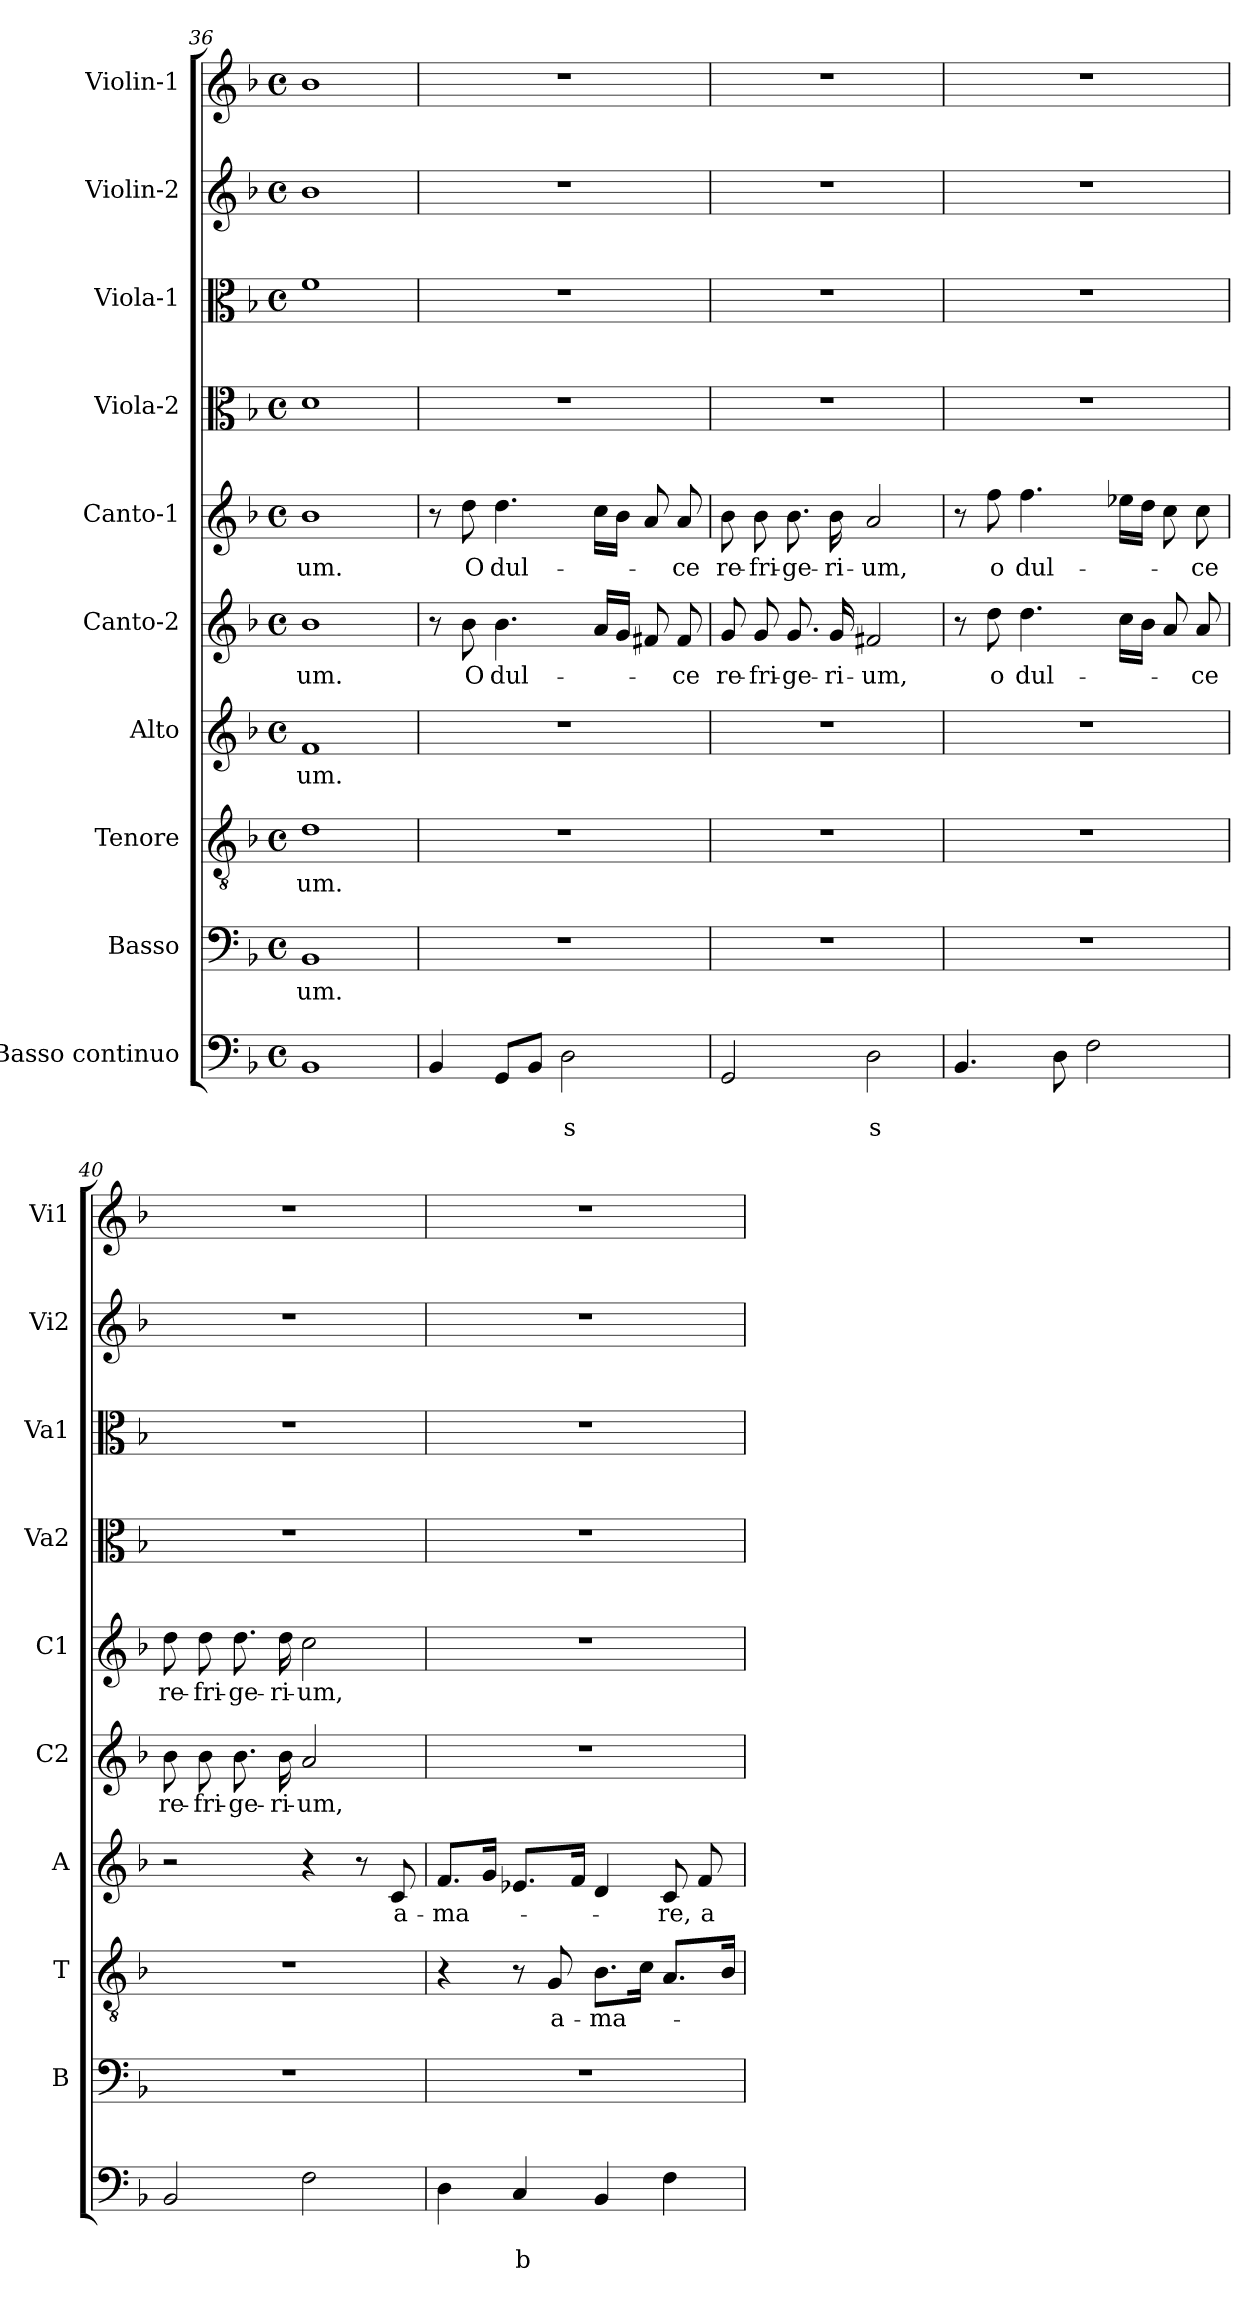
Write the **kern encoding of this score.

**kern	**text	**text	**kern	**text	**kern	**text	**kern	**text	**kern	**text	**kern	**text	**kern	**kern	**kern	**kern
*part10	*part10	*part10	*part9	*part9	*part8	*part8	*part7	*part7	*part6	*part6	*part5	*part5	*part4	*part3	*part2	*part1
*staff10	*staff10	*staff10	*staff9	*staff9	*staff8	*staff8	*staff7	*staff7	*staff6	*staff6	*staff5	*staff5	*staff4	*staff3	*staff2	*staff1
*I"Basso continuo	*	*	*I"Basso	*	*I"Tenore	*	*I"Alto	*	*I"Canto-2	*	*I"Canto-1	*	*I"Viola-2	*I"Viola-1	*I"Violin-2	*I"Violin-1
*	*	*	*I'B	*	*I'T	*	*I'A	*	*I'C2	*	*I'C1	*	*I'Va2	*I'Va1	*I'Vi2	*I'Vi1
*clefF4	*	*	*clefF4	*	*clefGv2	*	*clefG2	*	*clefG2	*	*clefG2	*	*clefC3	*clefC3	*clefG2	*clefG2
*k[b-]	*	*	*k[b-]	*	*k[b-]	*	*k[b-]	*	*k[b-]	*	*k[b-]	*	*k[b-]	*k[b-]	*k[b-]	*k[b-]
*F:	*	*	*F:	*	*F:	*	*F:	*	*F:	*	*F:	*	*F:	*F:	*F:	*F:
*M4/4	*	*	*M4/4	*	*M4/4	*	*M4/4	*	*M4/4	*	*M4/4	*	*M4/4	*M4/4	*M4/4	*M4/4
*met(c)	*	*	*met(c)	*	*met(c)	*	*met(c)	*	*met(c)	*	*met(c)	*	*met(c)	*met(c)	*met(c)	*met(c)
=36	=36	=36	=36	=36	=36	=36	=36	=36	=36	=36	=36	=36	=36	=36	=36	=36
!	!	!	!	!LO:LY:b	!	!LO:LY:b	!	!LO:LY:b	!	!LO:LY:b	!	!LO:LY:b	!	!	!	!
1BB-	.	.	1BB-	-um.	1d	-um.	1f	-um.	1b-	-um.	1b-	-um.	1d	1f	1b-	1b-
=37	=37	=37	=37	=37	=37	=37	=37	=37	=37	=37	=37	=37	=37	=37	=37	=37
4BB-/	.	.	1r	.	1r	.	1r	.	8r	.	8r	.	1r	1r	1r	1r
!	!	!	!	!	!	!	!	!	!	!LO:LY:b	!	!LO:LY:b	!	!	!	!
.	.	.	.	.	.	.	.	.	8b-\	O	8dd\	O	.	.	.	.
!	!	!	!	!	!	!	!	!	!	!LO:LY:b	!	!LO:LY:b	!	!	!	!
8GG/L	.	.	.	.	.	.	.	.	4.b-\	dul-	4.dd\	dul-	.	.	.	.
8BB-/J	.	.	.	.	.	.	.	.	.	.	.	.	.	.	.	.
!	!	!LO:LY:b	!	!	!	!	!	!	!	!	!	!	!	!	!	!
2D\	.	s	.	.	.	.	.	.	.	.	.	.	.	.	.	.
.	.	.	.	.	.	.	.	.	16a/LL	.	16cc\LL	.	.	.	.	.
.	.	.	.	.	.	.	.	.	16g/JJ	.	16b-\JJ	.	.	.	.	.
.	.	.	.	.	.	.	.	.	8f#X/	.	8a/	.	.	.	.	.
!	!	!	!	!	!	!	!	!	!	!LO:LY:b	!	!LO:LY:b	!	!	!	!
.	.	.	.	.	.	.	.	.	8f#/	-ce	8a/	-ce	.	.	.	.
!!LO:PB:g=z
=38	=38	=38	=38	=38	=38	=38	=38	=38	=38	=38	=38	=38	=38	=38	=38	=38
!	!	!	!	!	!	!	!	!	!	!LO:LY:b	!	!LO:LY:b	!	!	!	!
2GG/	.	.	1r	.	1r	.	1r	.	8g/	re-	8b-\	re-	1r	1r	1r	1r
!	!	!	!	!	!	!	!	!	!	!LO:LY:b	!	!LO:LY:b	!	!	!	!
.	.	.	.	.	.	.	.	.	8g/	-fri-	8b-\	-fri-	.	.	.	.
!	!	!	!	!	!	!	!	!	!	!LO:LY:b	!	!LO:LY:b	!	!	!	!
.	.	.	.	.	.	.	.	.	8.g/	-ge-	8.b-\	-ge-	.	.	.	.
!	!	!	!	!	!	!	!	!	!	!LO:LY:b	!	!LO:LY:b	!	!	!	!
.	.	.	.	.	.	.	.	.	16g/	-ri-	16b-\	-ri-	.	.	.	.
!	!	!LO:LY:b	!	!	!	!	!	!	!	!LO:LY:b	!	!LO:LY:b	!	!	!	!
2D\	.	s	.	.	.	.	.	.	2f#X/	-um,	2a/	-um,	.	.	.	.
=39	=39	=39	=39	=39	=39	=39	=39	=39	=39	=39	=39	=39	=39	=39	=39	=39
4.BB-/	.	.	1r	.	1r	.	1r	.	8r	.	8r	.	1r	1r	1r	1r
!	!	!	!	!	!	!	!	!	!	!LO:LY:b	!	!LO:LY:b	!	!	!	!
.	.	.	.	.	.	.	.	.	8dd\	o	8ff\	o	.	.	.	.
!	!	!	!	!	!	!	!	!	!	!LO:LY:b	!	!LO:LY:b	!	!	!	!
.	.	.	.	.	.	.	.	.	4.dd\	dul-	4.ff\	dul-	.	.	.	.
8D\	.	.	.	.	.	.	.	.	.	.	.	.	.	.	.	.
2F\	.	.	.	.	.	.	.	.	.	.	.	.	.	.	.	.
.	.	.	.	.	.	.	.	.	16cc\LL	.	16ee-X\LL	.	.	.	.	.
.	.	.	.	.	.	.	.	.	16b-\JJ	.	16dd\JJ	.	.	.	.	.
.	.	.	.	.	.	.	.	.	8a/	.	8cc\	.	.	.	.	.
!	!	!	!	!	!	!	!	!	!	!LO:LY:b	!	!LO:LY:b	!	!	!	!
.	.	.	.	.	.	.	.	.	8a/	-ce	8cc\	-ce	.	.	.	.
=40	=40	=40	=40	=40	=40	=40	=40	=40	=40	=40	=40	=40	=40	=40	=40	=40
!	!	!	!	!	!	!	!	!	!	!LO:LY:b	!	!LO:LY:b	!	!	!	!
2BB-/	.	.	1r	.	1r	.	2r	.	8b-\	re-	8dd\	re-	1r	1r	1r	1r
!	!	!	!	!	!	!	!	!	!	!LO:LY:b	!	!LO:LY:b	!	!	!	!
.	.	.	.	.	.	.	.	.	8b-\	-fri-	8dd\	-fri-	.	.	.	.
!	!	!	!	!	!	!	!	!	!	!LO:LY:b	!	!LO:LY:b	!	!	!	!
.	.	.	.	.	.	.	.	.	8.b-\	-ge-	8.dd\	-ge-	.	.	.	.
!	!	!	!	!	!	!	!	!	!	!LO:LY:b	!	!LO:LY:b	!	!	!	!
.	.	.	.	.	.	.	.	.	16b-\	-ri-	16dd\	-ri-	.	.	.	.
!	!	!	!	!	!	!	!	!	!	!LO:LY:b	!	!LO:LY:b	!	!	!	!
2F\	.	.	.	.	.	.	4r	.	2a/	-um,	2cc\	-um,	.	.	.	.
.	.	.	.	.	.	.	8r	.	.	.	.	.	.	.	.	.
!	!	!	!	!	!	!	!	!LO:LY:b	!	!	!	!	!	!	!	!
.	.	.	.	.	.	.	8c/	a-	.	.	.	.	.	.	.	.
=41	=41	=41	=41	=41	=41	=41	=41	=41	=41	=41	=41	=41	=41	=41	=41	=41
!	!	!	!	!	!	!	!	!LO:LY:b	!	!	!	!	!	!	!	!
4D\	.	.	1r	.	4r	.	8.f/L	-ma-	1r	.	1r	.	1r	1r	1r	1r
.	.	.	.	.	.	.	16g/Jk	.	.	.	.	.	.	.	.	.
!	!	!LO:LY:b	!	!	!	!	!	!	!	!	!	!	!	!	!	!
4C/	.	b	.	.	8r	.	8.e-X/L	.	.	.	.	.	.	.	.	.
!	!	!	!	!	!	!LO:LY:b	!	!	!	!	!	!	!	!	!	!
.	.	.	.	.	8G/	a-	.	.	.	.	.	.	.	.	.	.
.	.	.	.	.	.	.	16f/Jk	.	.	.	.	.	.	.	.	.
!	!	!	!	!	!	!LO:LY:b	!	!	!	!	!	!	!	!	!	!
4BB-/	.	.	.	.	8.B-\L	-ma-	4d/	.	.	.	.	.	.	.	.	.
.	.	.	.	.	16c\Jk	.	.	.	.	.	.	.	.	.	.	.
!	!	!	!	!	!	!	!	!LO:LY:b	!	!	!	!	!	!	!	!
4F\	.	.	.	.	8.A/L	.	8c/	-re,	.	.	.	.	.	.	.	.
!	!	!	!	!	!	!	!	!LO:LY:b	!	!	!	!	!	!	!	!
.	.	.	.	.	.	.	8f/	a-	.	.	.	.	.	.	.	.
.	.	.	.	.	16B-/Jk	.	.	.	.	.	.	.	.	.	.	.
=	=	=	=	=	=	=	=	=	=	=	=	=	=	=	=	=
*-	*-	*-	*-	*-	*-	*-	*-	*-	*-	*-	*-	*-	*-	*-	*-	*-
